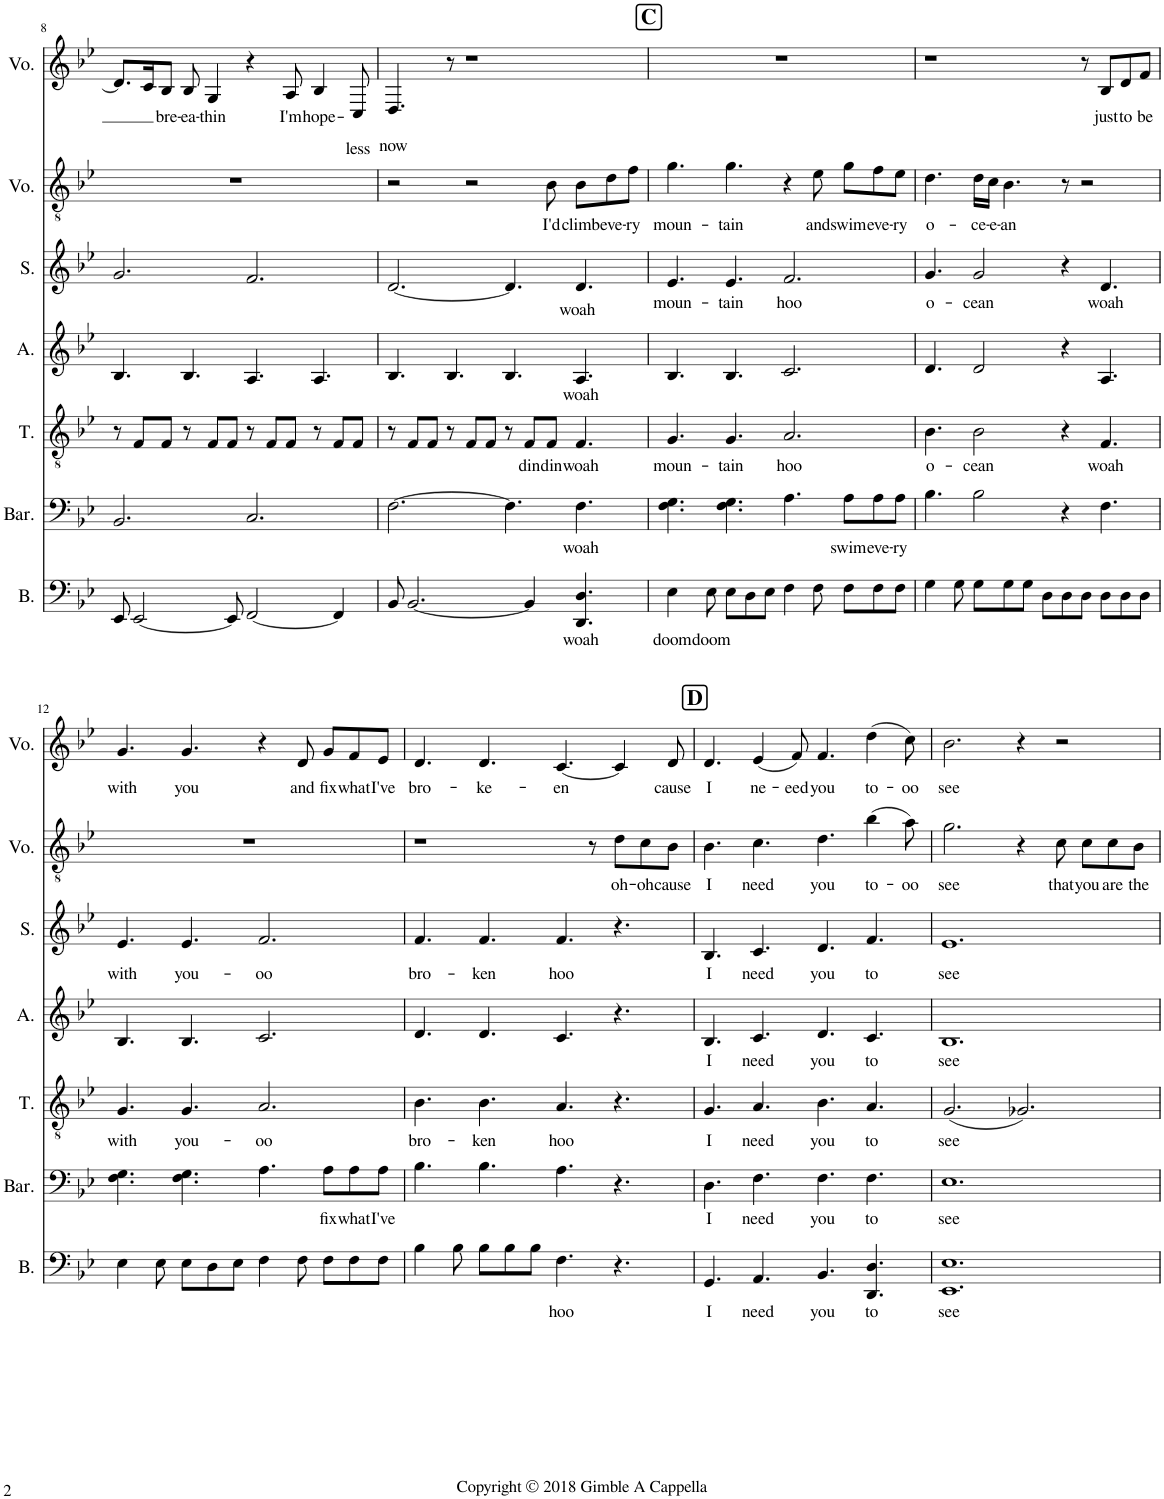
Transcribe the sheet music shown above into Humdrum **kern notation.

**kern	**text	**kern	**text	**kern	**text	**kern	**text	**kern	**text	**kern	**text	**kern	**text
*part7	*part7	*part6	*part6	*part5	*part5	*part4	*part4	*part3	*part3	*part2	*part2	*part1	*part1
*staff7	*staff7	*staff6	*staff6	*staff5	*staff5	*staff4	*staff4	*staff3	*staff3	*staff2	*staff2	*staff1	*staff1
*I"Bass	*	*I"Baritone	*	*I"Tenor	*	*I"Alto	*	*I"Soprano	*	*I"Voice	*	*I"Voice	*
*I'B.	*	*I'Bar.	*	*I'T.	*	*I'A.	*	*I'S.	*	*I'Vo.	*	*I'Vo.	*
!!LO:PB:g=z
*clefF4	*	*clefF4	*	*clefGv2	*	*clefG2	*	*clefG2	*	*clefGv2	*	*clefG2	*
*k[b-e-]	*	*k[b-e-]	*	*k[b-e-]	*	*k[b-e-]	*	*k[b-e-]	*	*k[b-e-]	*	*k[b-e-]	*
*M12/8	*	*M12/8	*	*M12/8	*	*M12/8	*	*M12/8	*	*M12/8	*	*M12/8	*
=8	=8	=8	=8	=8	=8	=8	=8	=8	=8	=8	=8	=8	=8
8EE-/	.	2.BB-/	.	8r	.	4.B-/	.	2.g/	.	1.r	.	8.d/L]	.
[2EE-/	.	.	.	8F/L	.	.	.	.	.	.	.	.	.
.	.	.	.	.	.	.	.	.	.	.	.	16c/K	.
!	!	!	!	!	!	!	!	!	!	!	!	!	!LO:LY:b
.	.	.	.	8F/J	.	.	.	.	.	.	.	8B-/J	bre-
!	!	!	!	!	!	!	!	!	!	!	!	!	!LO:LY:b
.	.	.	.	8r	.	4.B-/	.	.	.	.	.	8B-/	-ea-
!	!	!	!	!	!	!	!	!	!	!	!	!	!LO:LY:b
.	.	.	.	8F/L	.	.	.	.	.	.	.	4G/	-thin
8EE-/]	.	.	.	8F/J	.	.	.	.	.	.	.	.	.
[2FF/	.	2.C/	.	8r	.	4.A/	.	2.f/	.	.	.	4r	.
.	.	.	.	8F/L	.	.	.	.	.	.	.	.	.
!	!	!	!	!	!	!	!	!	!	!	!	!	!LO:LY:b
.	.	.	.	8F/J	.	.	.	.	.	.	.	8A/	I'm
!	!	!	!	!	!	!	!	!	!	!	!	!	!LO:LY:b
.	.	.	.	8r	.	4.A/	.	.	.	.	.	4B-/	hope-
4FF/]	.	.	.	8F/L	.	.	.	.	.	.	.	.	.
!	!	!	!	!	!	!	!	!	!	!	!	!	!LO:LY:b
.	.	.	.	8F/J	.	.	.	.	.	.	.	8C/	-less
=9	=9	=9	=9	=9	=9	=9	=9	=9	=9	=9	=9	=9	=9
!	!	!	!	!	!	!	!	!	!	!	!	!	!LO:LY:b
8BB-/	.	[2.F\	.	8r	.	4.B-/	.	[2.d/	.	2r	.	4.D/	now
[2.BB-/	.	.	.	8F/L	.	.	.	.	.	.	.	.	.
.	.	.	.	8F/J	.	.	.	.	.	.	.	.	.
.	.	.	.	8r	.	4.B-/	.	.	.	.	.	8r	.
.	.	.	.	8F/L	.	.	.	.	.	2r	.	1r	.
.	.	.	.	8F/J	.	.	.	.	.	.	.	.	.
.	.	4.F\]	.	8r	.	4.B-/	.	4.d/]	.	.	.	.	.
!	!	!	!	!	!LO:LY:b	!	!	!	!	!	!	!	!
4BB-/]	.	.	.	8F/L	din	.	.	.	.	.	.	.	.
!	!	!	!	!	!LO:LY:b	!	!	!	!	!	!LO:LY:b	!	!
.	.	.	.	8F/J	din	.	.	.	.	8B-\	I'd	.	.
!	!LO:LY:b	!	!LO:LY:b	!	!LO:LY:b	!	!LO:LY:b	!	!LO:LY:b	!	!LO:LY:b	!	!
4.DD/ 4.D/	woah	4.F\	woah	4.F/	woah	4.A/	woah	4.d/	woah	8B-\L	climb	.	.
!	!	!	!	!	!	!	!	!	!	!	!LO:LY:b	!	!
.	.	.	.	.	.	.	.	.	.	8d\	eve-	.	.
!	!	!	!	!	!	!	!	!	!	!	!LO:LY:b	!	!
.	.	.	.	.	.	.	.	.	.	8f\J	-ry	.	.
!!LO:REH:place=s1:a:B:cj:fs=14:t=C
=10	=10	=10	=10	=10	=10	=10	=10	=10	=10	=10	=10	=10	=10
!	!LO:LY:b	!	!	!	!LO:LY:b	!	!	!	!LO:LY:b	!	!LO:LY:b	!	!
4E-\	doom	4.F\ 4.G\	.	4.G/	moun-	4.B-/	.	4.e-/	moun-	4.g\	moun-	1.r	.
!	!LO:LY:b	!	!	!	!	!	!	!	!	!	!	!	!
8E-\	doom	.	.	.	.	.	.	.	.	.	.	.	.
!	!	!	!	!	!LO:LY:b	!	!	!	!LO:LY:b	!	!LO:LY:b	!	!
8E-\L	.	4.F\ 4.G\	.	4.G/	-tain	4.B-/	.	4.e-/	-tain	4.g\	-tain	.	.
8D\	.	.	.	.	.	.	.	.	.	.	.	.	.
8E-\J	.	.	.	.	.	.	.	.	.	.	.	.	.
!	!	!	!	!	!LO:LY:b	!	!	!	!LO:LY:b	!	!	!	!
4F\	.	4.A\	.	2.A/	hoo	2.c/	.	2.f/	hoo	4r	.	.	.
!	!	!	!	!	!	!	!	!	!	!	!LO:LY:b	!	!
8F\	.	.	.	.	.	.	.	.	.	8e-\	and	.	.
!	!	!	!LO:LY:b	!	!	!	!	!	!	!	!LO:LY:b	!	!
8F\L	.	8A\L	swim	.	.	.	.	.	.	8g\L	swim	.	.
!	!	!	!LO:LY:b	!	!	!	!	!	!	!	!LO:LY:b	!	!
8F\	.	8A\	eve-	.	.	.	.	.	.	8f\	eve-	.	.
!	!	!	!LO:LY:b	!	!	!	!	!	!	!	!LO:LY:b	!	!
8F\J	.	8A\J	-ry	.	.	.	.	.	.	8e-\J	-ry	.	.
=11	=11	=11	=11	=11	=11	=11	=11	=11	=11	=11	=11	=11	=11
!	!	!	!	!	!LO:LY:b	!	!	!	!LO:LY:b	!	!LO:LY:b	!	!
4G\	.	4.B-\	.	4.B-\	o-	4.d/	.	4.g/	o-	4.d\	o-	1r	.
8G\	.	.	.	.	.	.	.	.	.	.	.	.	.
!	!	!	!	!	!LO:LY:b	!	!	!	!LO:LY:b	!	!LO:LY:b	!	!
8G\L	.	2B-\	.	2B-\	-cean	2d/	.	2g/	-cean	16d\LL	-ce-	.	.
!	!	!	!	!	!	!	!	!	!	!	!LO:LY:b	!	!
.	.	.	.	.	.	.	.	.	.	16c\JJ	-e-	.	.
!	!	!	!	!	!	!	!	!	!	!	!LO:LY:b	!	!
8G\	.	.	.	.	.	.	.	.	.	4.B-\	-an	.	.
8G\J	.	.	.	.	.	.	.	.	.	.	.	.	.
8D\L	.	.	.	.	.	.	.	.	.	.	.	.	.
8D\	.	4r	.	4r	.	4r	.	4r	.	8r	.	.	.
8D\J	.	.	.	.	.	.	.	.	.	2r	.	8r	.
!	!	!	!	!	!LO:LY:b	!	!	!	!LO:LY:b	!	!	!	!LO:LY:b
8D\L	.	4.F\	.	4.F/	woah	4.A/	.	4.d/	woah	.	.	8B-/L	just
!	!	!	!	!	!	!	!	!	!	!	!	!	!LO:LY:b
8D\	.	.	.	.	.	.	.	.	.	.	.	8d/	to
!	!	!	!	!	!	!	!	!	!	!	!	!	!LO:LY:b
8D\J	.	.	.	.	.	.	.	.	.	.	.	8f/J	be
!!LO:LB:g=z
=12	=12	=12	=12	=12	=12	=12	=12	=12	=12	=12	=12	=12	=12
!	!	!	!	!	!LO:LY:b	!	!	!	!LO:LY:b	!	!	!	!LO:LY:b
4E-\	.	4.F\ 4.G\	.	4.G/	with	4.B-/	.	4.e-/	with	1.r	.	4.g/	with
8E-\	.	.	.	.	.	.	.	.	.	.	.	.	.
!	!	!	!	!	!LO:LY:b	!	!	!	!LO:LY:b	!	!	!	!LO:LY:b
8E-\L	.	4.F\ 4.G\	.	4.G/	you-	4.B-/	.	4.e-/	you-	.	.	4.g/	you
8D\	.	.	.	.	.	.	.	.	.	.	.	.	.
8E-\J	.	.	.	.	.	.	.	.	.	.	.	.	.
!	!	!	!	!	!LO:LY:b	!	!	!	!LO:LY:b	!	!	!	!
4F\	.	4.A\	.	2.A/	-oo	2.c/	.	2.f/	-oo	.	.	4r	.
!	!	!	!	!	!	!	!	!	!	!	!	!	!LO:LY:b
8F\	.	.	.	.	.	.	.	.	.	.	.	8d/	and
!	!	!	!LO:LY:b	!	!	!	!	!	!	!	!	!	!LO:LY:b
8F\L	.	8A\L	fix	.	.	.	.	.	.	.	.	8g/L	fix
!	!	!	!LO:LY:b	!	!	!	!	!	!	!	!	!	!LO:LY:b
8F\	.	8A\	what	.	.	.	.	.	.	.	.	8f/	what
!	!	!	!LO:LY:b	!	!	!	!	!	!	!	!	!	!LO:LY:b
8F\J	.	8A\J	I've	.	.	.	.	.	.	.	.	8e-/J	I've
=13	=13	=13	=13	=13	=13	=13	=13	=13	=13	=13	=13	=13	=13
!	!	!	!	!	!LO:LY:b	!	!	!	!LO:LY:b	!	!	!	!LO:LY:b
4B-\	.	4.B-\	.	4.B-\	bro-	4.d/	.	4.f/	bro-	1r	.	4.d/	bro-
8B-\	.	.	.	.	.	.	.	.	.	.	.	.	.
!	!	!	!	!	!LO:LY:b	!	!	!	!LO:LY:b	!	!	!	!LO:LY:b
8B-\L	.	4.B-\	.	4.B-\	-ken	4.d/	.	4.f/	-ken	.	.	4.d/	-ke-
8B-\	.	.	.	.	.	.	.	.	.	.	.	.	.
8B-\J	.	.	.	.	.	.	.	.	.	.	.	.	.
!	!LO:LY:b	!	!	!	!LO:LY:b	!	!	!	!LO:LY:b	!	!	!	!LO:LY:b
4.F\	hoo	4.A\	.	4.A/	hoo	4.c/	.	4.f/	hoo	.	.	[4.c/	-en
.	.	.	.	.	.	.	.	.	.	8r	.	.	.
!	!	!	!	!	!	!	!	!	!	!	!LO:LY:b	!	!
4.r	.	4.r	.	4.r	.	4.r	.	4.r	.	8d\L	oh-	4c/]	.
!	!	!	!	!	!	!	!	!	!	!	!LO:LY:b	!	!
.	.	.	.	.	.	.	.	.	.	8c\	-oh	.	.
!	!	!	!	!	!	!	!	!	!	!	!LO:LY:b	!	!LO:LY:b
.	.	.	.	.	.	.	.	.	.	8B-\J	cause	8d/	cause
!!LO:REH:place=s1:a:B:cj:fs=14:t=D
=14	=14	=14	=14	=14	=14	=14	=14	=14	=14	=14	=14	=14	=14
!	!LO:LY:b	!	!LO:LY:b	!	!LO:LY:b	!	!LO:LY:b	!	!LO:LY:b	!	!LO:LY:b	!	!LO:LY:b
4.GG/	I	4.D\	I	4.G/	I	4.B-/	I	4.B-/	I	4.B-\	I	4.d/	I
!	!LO:LY:b	!	!LO:LY:b	!	!LO:LY:b	!	!LO:LY:b	!	!LO:LY:b	!	!LO:LY:b	!	!LO:LY:b
4.AA/	need	4.F\	need	4.A/	need	4.c/	need	4.c/	need	4.c\	need	(4e-/	ne-
!	!	!	!	!	!	!	!	!	!	!	!	!	!LO:LY:b
.	.	.	.	.	.	.	.	.	.	.	.	8f/)	-eed
!	!LO:LY:b	!	!LO:LY:b	!	!LO:LY:b	!	!LO:LY:b	!	!LO:LY:b	!	!LO:LY:b	!	!LO:LY:b
4.BB-/	you	4.F\	you	4.B-\	you	4.d/	you	4.d/	you	4.d\	you	4.f/	you
!	!LO:LY:b	!	!LO:LY:b	!	!LO:LY:b	!	!LO:LY:b	!	!LO:LY:b	!	!LO:LY:b	!	!LO:LY:b
4.DD/ 4.D/	to	4.F\	to	4.A/	to	4.c/	to	4.f/	to	(4b-\	to-	(4dd\	to-
!	!	!	!	!	!	!	!	!	!	!	!LO:LY:b	!	!LO:LY:b
.	.	.	.	.	.	.	.	.	.	8a\)	-oo	8cc\)	-oo
=15	=15	=15	=15	=15	=15	=15	=15	=15	=15	=15	=15	=15	=15
!	!LO:LY:b	!	!LO:LY:b	!	!LO:LY:b	!	!LO:LY:b	!	!LO:LY:b	!	!LO:LY:b	!	!LO:LY:b
1.EE- 1.E-	see	1.E-	see	(2.G/	see	1.B-	see	1.e-	see	2.g\	see	2.b-\	see
.	.	.	.	2.G-X/)	.	.	.	.	.	4r	.	4r	.
!	!	!	!	!	!	!	!	!	!	!	!LO:LY:b	!	!
.	.	.	.	.	.	.	.	.	.	8c\	that	2r	.
!	!	!	!	!	!	!	!	!	!	!	!LO:LY:b	!	!
.	.	.	.	.	.	.	.	.	.	8c\L	you	.	.
!	!	!	!	!	!	!	!	!	!	!	!LO:LY:b	!	!
.	.	.	.	.	.	.	.	.	.	8c\	are	.	.
!	!	!	!	!	!	!	!	!	!	!	!LO:LY:b	!	!
.	.	.	.	.	.	.	.	.	.	8B-\J	the	.	.
=	=	=	=	=	=	=	=	=	=	=	=	=	=
*-	*-	*-	*-	*-	*-	*-	*-	*-	*-	*-	*-	*-	*-
